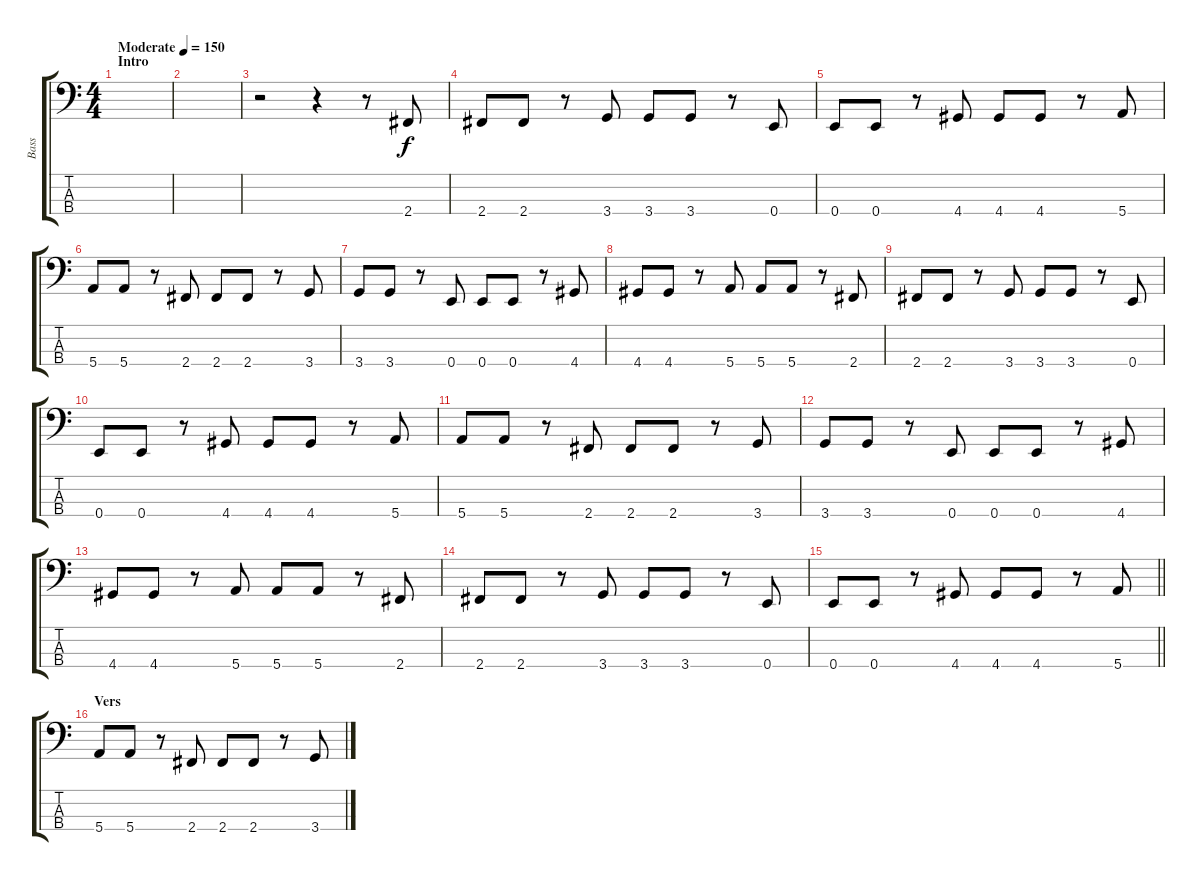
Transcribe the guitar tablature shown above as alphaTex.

\track ("Bass" "Bass") {instrument electricbassfinger}
\staff {score tabs}
\tuning (G2 D2 A1 E1) {hide}
\ts (4 4)
\section ("" "Intro")
\tempo (150 "Moderate")
\clef f4
\ks c
|
|
r.2 r.4 r.8 2.4.8 |
2.4.8 2.4.8 r.8 3.4.8 3.4.8 3.4.8 r.8 0.4.8 |
0.4.8 0.4.8 r.8 4.4.8 4.4.8 4.4.8 r.8 5.4.8 |
5.4.8 5.4.8 r.8 2.4.8 2.4.8 2.4.8 r.8 3.4.8 |
3.4.8 3.4.8 r.8 0.4.8 0.4.8 0.4.8 r.8 4.4.8 |
4.4.8 4.4.8 r.8 5.4.8 5.4.8 5.4.8 r.8 2.4.8 |
2.4.8 2.4.8 r.8 3.4.8 3.4.8 3.4.8 r.8 0.4.8 |
0.4.8 0.4.8 r.8 4.4.8 4.4.8 4.4.8 r.8 5.4.8 |
5.4.8 5.4.8 r.8 2.4.8 2.4.8 2.4.8 r.8 3.4.8 |
3.4.8 3.4.8 r.8 0.4.8 0.4.8 0.4.8 r.8 4.4.8 |
4.4.8 4.4.8 r.8 5.4.8 5.4.8 5.4.8 r.8 2.4.8 |
2.4.8 2.4.8 r.8 3.4.8 3.4.8 3.4.8 r.8 0.4.8 |
\barLineRight lightlight
0.4.8 0.4.8 r.8 4.4.8 4.4.8 4.4.8 r.8 5.4.8 |
\section ("" "Vers")
5.4.8 5.4.8 r.8 2.4.8 2.4.8 2.4.8 r.8 3.4.8
